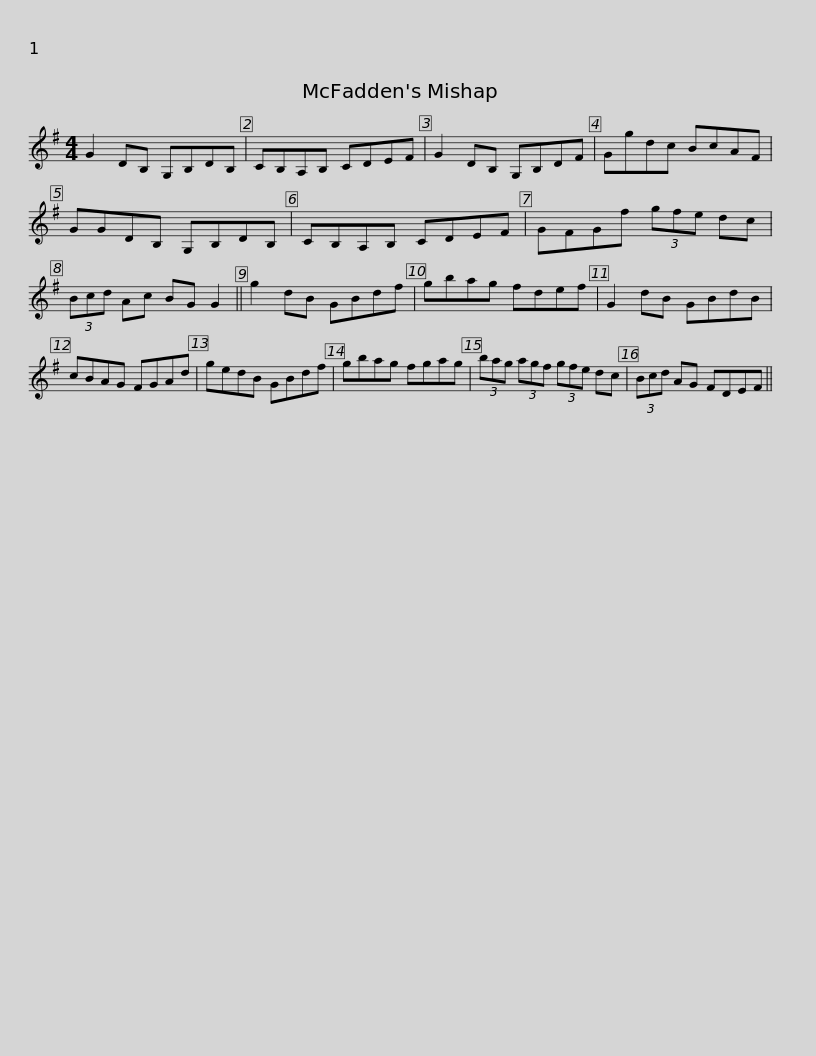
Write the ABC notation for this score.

X:1
L:1/8
M:4/4
I:linebreak $
K:G
V:1 treble
V:1
 G2 DB, G,B,DB, | CB,A,B, CDEF | G2 DB, G,B,DF | Ggdc BcAF | GGDB, G,B,DB, |$ %5
 CB,A,B, CDEF | GFGf (3gfe dc | (3Bcd Ac BG G2 || g2 dB GBdf | gbag fdef |$ %10
 G2 dB GBdB | cBAG FGAd | gedB GBdf | gbag fgag | (3bag (3agf (3gfe dc |$ %15
 (3Bcd AG FDEF || %16
